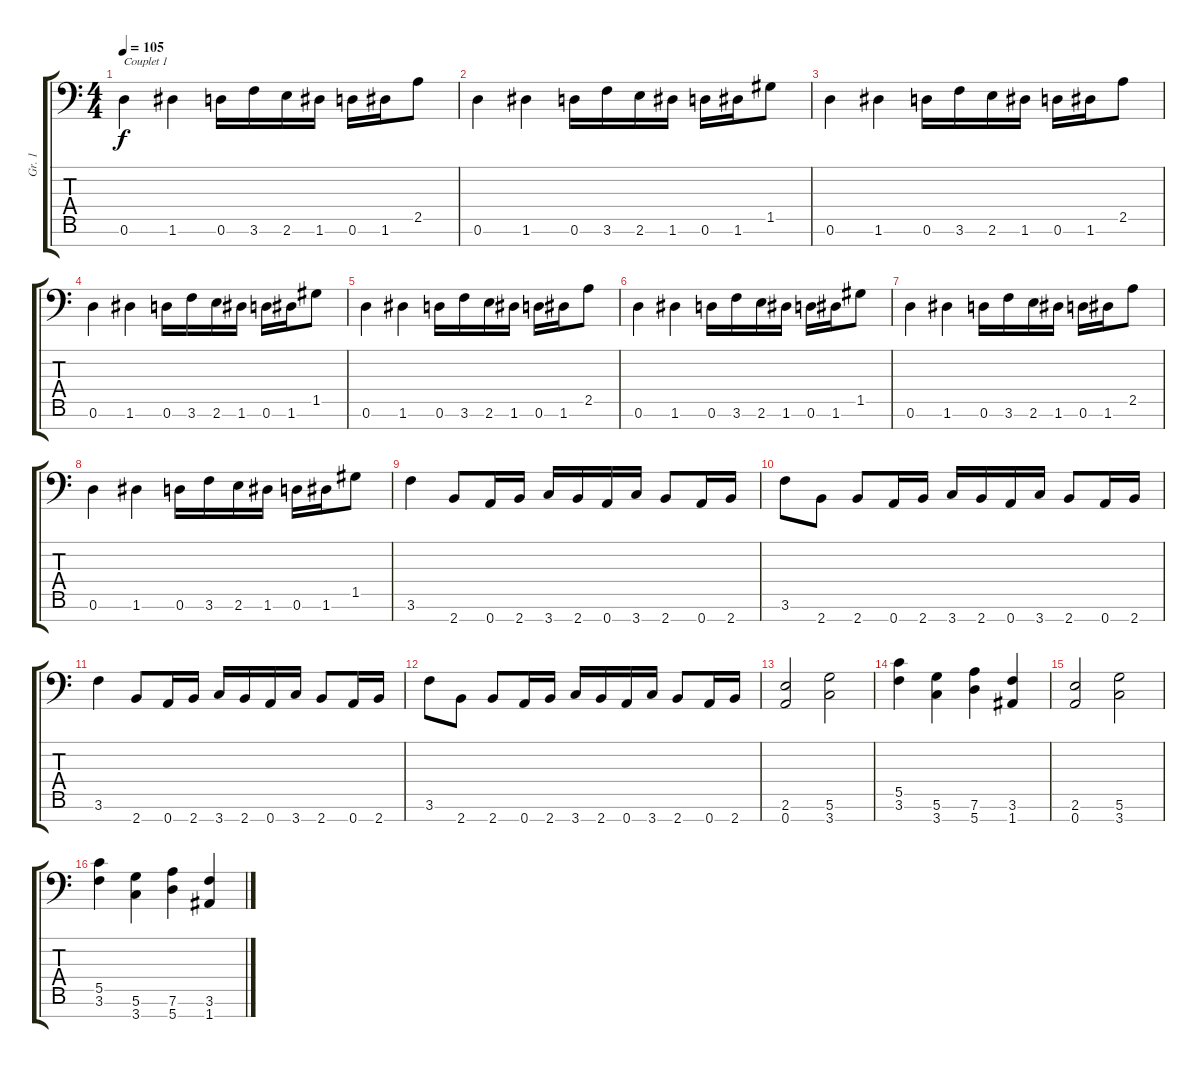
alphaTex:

\track ("Gr. 1" "Gr. 1") {instrument overdrivenguitar}
\staff {score tabs}
\tuning (D4 A3 F3 C3 G2 D2 A1) {hide}
\ts (4 4)
\tempo 105
\clef f4
\ks c
0.6.4{txt "Couplet 1" dy f} 1.6.4 0.6.16 3.6.16 2.6.16 1.6.16 0.6.16 1.6.16 2.5.8 |
0.6.4 1.6.4 0.6.16 3.6.16 2.6.16 1.6.16 0.6.16 1.6.16 1.5.8 |
0.6.4 1.6.4 0.6.16 3.6.16 2.6.16 1.6.16 0.6.16 1.6.16 2.5.8 |
0.6.4 1.6.4 0.6.16 3.6.16 2.6.16 1.6.16 0.6.16 1.6.16 1.5.8 |
0.6.4 1.6.4 0.6.16 3.6.16 2.6.16 1.6.16 0.6.16 1.6.16 2.5.8 |
0.6.4 1.6.4 0.6.16 3.6.16 2.6.16 1.6.16 0.6.16 1.6.16 1.5.8 |
0.6.4 1.6.4 0.6.16 3.6.16 2.6.16 1.6.16 0.6.16 1.6.16 2.5.8 |
0.6.4 1.6.4 0.6.16 3.6.16 2.6.16 1.6.16 0.6.16 1.6.16 1.5.8 |
3.6.4 2.7.8 0.7.16 2.7.16 3.7.16 2.7.16 0.7.16 3.7.16 2.7.8 0.7.16 2.7.16 |
3.6.8 2.7.8 2.7.8 0.7.16 2.7.16 3.7.16 2.7.16 0.7.16 3.7.16 2.7.8 0.7.16 2.7.16 |
3.6.4 2.7.8 0.7.16 2.7.16 3.7.16 2.7.16 0.7.16 3.7.16 2.7.8 0.7.16 2.7.16 |
3.6.8 2.7.8 2.7.8 0.7.16 2.7.16 3.7.16 2.7.16 0.7.16 3.7.16 2.7.8 0.7.16 2.7.16 |
(2.6 0.7).2 (5.6 3.7).2 |
(5.5 3.6).4 (5.6 3.7).4 (7.6 5.7).4 (3.6 1.7).4 |
(2.6 0.7).2 (5.6 3.7).2 |
(5.5 3.6).4 (5.6 3.7).4 (7.6 5.7).4 (3.6 1.7).4
